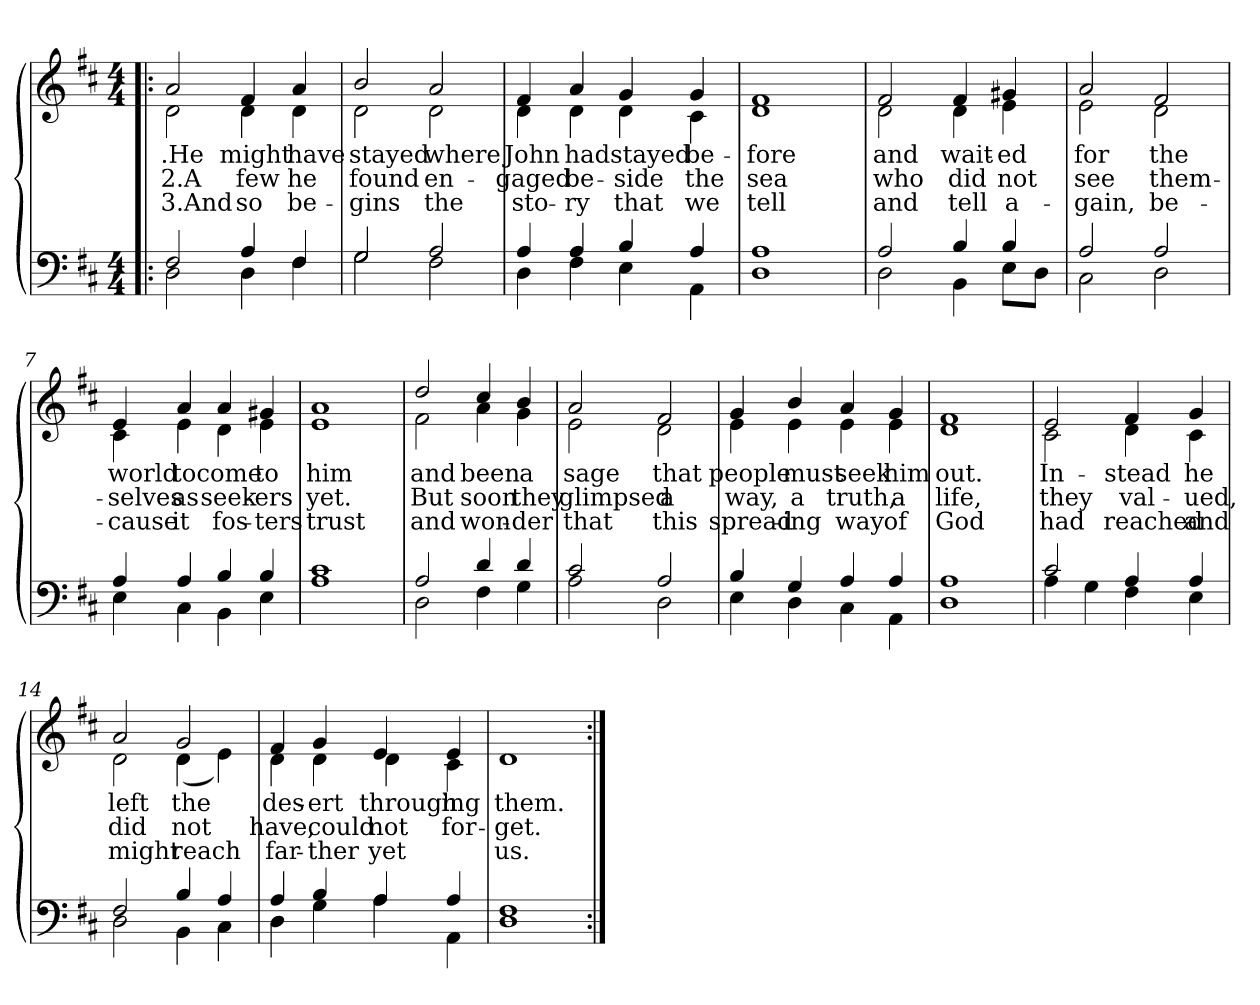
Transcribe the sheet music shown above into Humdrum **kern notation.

**kern	**kern	**text	**text	**text
*part1	*part1	*part1	*part1	*part1
*staff2	*staff1	*staff1	*staff1	*staff1
*clefF4	*clefG2	*	*	*
*k[f#c#]	*k[f#c#]	*	*	*
*D:	*D:	*	*	*
*M4/4	*M4/4	*	*	*
=1!|:	=1!|:	=1!|:	=1!|:	=1!|:
*^	*	*	*	*
!	!	!	!LO:LY:b	!LO:LY:b	!LO:LY:b
*	*	*^	*	*	*
2F#/	2D\	2a/	2d<\	.He	2.A	3.And
!	!	!	!	!LO:LY:b	!LO:LY:b	!LO:LY:b
4A/	4D\	4f#/	4d\	might	few	so
!	!	!	!	!LO:LY:b	!LO:LY:b	!LO:LY:b
4F#/	4F#\	4a/	4d\	have	he	be-
=2	=2	=2	=2	=2	=2	=2
!	!	!	!	!LO:LY:b	!LO:LY:b	!LO:LY:b
2G/	2G\	2b/	2d\	stayed	found	-gins
!	!	!	!	!LO:LY:b	!LO:LY:b	!LO:LY:b
2A/	2F#\	2a/	2d\	where	en-	the
=3	=3	=3	=3	=3	=3	=3
!	!	!	!	!LO:LY:b	!LO:LY:b	!LO:LY:b
4A/	4D\	4f#/	4d\	John	-gaged	sto-
!	!	!	!	!LO:LY:b	!LO:LY:b	!LO:LY:b
4A/	4F#\	4a/	4d\	had	be-	-ry
!	!	!	!	!LO:LY:b	!LO:LY:b	!LO:LY:b
4B/	4E\	4g/	4d\	stayed	-side	that
!	!	!	!	!LO:LY:b	!LO:LY:b	!LO:LY:b
4A/	4AA\	4g/	4c#\	be-	the	we
=4	=4	=4	=4	=4	=4	=4
!	!	!	!	!LO:LY:b	!LO:LY:b	!LO:LY:b
*v	*v	*	*	*	*	*
*	*v	*v	*	*	*
1D 1A	1d 1f#	-fore	sea	tell
!!LO:LB:g=z
=5	=5	=5	=5	=5
*^	*	*	*	*
!	!	!	!LO:LY:b	!LO:LY:b	!LO:LY:b
*	*	*^	*	*	*
2A/	2D\	2f#/	2d\	and	who	and
!	!	!	!	!LO:LY:b	!LO:LY:b	!LO:LY:b
4B/	4BB\	4f#/	4d\	wait-	did	tell
!	!	!	!	!LO:LY:b	!LO:LY:b	!LO:LY:b
4B/	8E\L	4g#X/	4e\	-ed	not	a-
.	8D\J	.	.	.	.	.
=6	=6	=6	=6	=6	=6	=6
!	!	!	!	!LO:LY:b	!LO:LY:b	!LO:LY:b
2A/	2C#\	2a/	2e\	for	see	-gain,
!	!	!	!	!LO:LY:b	!LO:LY:b	!LO:LY:b
2A/	2D\	2f#/	2d\	the	them-	be-
=7	=7	=7	=7	=7	=7	=7
!	!	!	!	!LO:LY:b	!LO:LY:b	!LO:LY:b
4A/	4E\	4e/	4c#\	world	-selves	-cause
!	!	!	!	!LO:LY:b	!LO:LY:b	!LO:LY:b
4A/	4C#\	4a/	4e\	to	as	it
!	!	!	!	!LO:LY:b	!LO:LY:b	!LO:LY:b
4B/	4BB\	4a/	4d\	come	seek-	fos-
!	!	!	!	!LO:LY:b	!LO:LY:b	!LO:LY:b
4B/	4E\	4g#X/	4e\	to	-ers	-ters
=8	=8	=8	=8	=8	=8	=8
!	!	!	!	!LO:LY:b	!LO:LY:b	!LO:LY:b
*v	*v	*	*	*	*	*
*	*v	*v	*	*	*
1A 1c#	1e 1a	him	yet.	trust
!!LO:LB:g=z
=9	=9	=9	=9	=9
*^	*	*	*	*
!	!	!	!LO:LY:b	!LO:LY:b	!LO:LY:b
*	*	*^	*	*	*
2A/	2D\	2dd/	2f#\	and	But	and
!	!	!	!	!LO:LY:b	!LO:LY:b	!LO:LY:b
4d/	4F#\	4cc#/	4a\	been	soon	won-
!	!	!	!	!LO:LY:b	!LO:LY:b	!LO:LY:b
4d/	4G\	4b/	4g\	a	they	-der
=10	=10	=10	=10	=10	=10	=10
!	!	!	!	!LO:LY:b	!LO:LY:b	!LO:LY:b
2c#/	2A\	2a/	2e\	sage	glimpsed	that
!	!	!	!	!LO:LY:b	!LO:LY:b	!LO:LY:b
2A/	2D\	2f#/	2d\	that	a	this
=11	=11	=11	=11	=11	=11	=11
!	!	!	!	!LO:LY:b	!LO:LY:b	!LO:LY:b
4B/	4E\	4g/	4e\	people	way,	spread-
!	!	!	!	!LO:LY:b	!LO:LY:b	!LO:LY:b
4G/	4D\	4b/	4e\	must	a	-ing
!	!	!	!	!LO:LY:b	!LO:LY:b	!LO:LY:b
4A/	4C#\	4a/	4e\	seek	truth,	way
!	!	!	!	!LO:LY:b	!LO:LY:b	!LO:LY:b
4A/	4AA\	4g/	4e\	him	a	of
=12	=12	=12	=12	=12	=12	=12
!	!	!	!	!LO:LY:b	!LO:LY:b	!LO:LY:b
*v	*v	*	*	*	*	*
*	*v	*v	*	*	*
1D 1A	1d 1f#	out.	life,	God
!!LO:LB:g=z
=13	=13	=13	=13	=13
*^	*	*	*	*
!	!	!	!LO:LY:b:rj	!LO:LY:b:rj	!LO:LY:b:rj
*	*	*^	*	*	*
2c#/	4A\	2e/	2c#\	In-	they	had
.	4G\	.	.	.	.	.
!	!	!	!	!LO:LY:b	!LO:LY:b	!LO:LY:b
4A/	4F#\	4f#/	4d\	-stead	val-	reached
!	!	!	!	!LO:LY:b	!LO:LY:b	!LO:LY:b
4A/	4E\	4g/	4c#\	he	-ued,	and
=14	=14	=14	=14	=14	=14	=14
!	!	!	!	!LO:LY:b	!LO:LY:b	!LO:LY:b
2F#/	2D\	2a/	2d\	left	did	might
!	!	!	!	!LO:LY:b	!LO:LY:b	!LO:LY:b
4B/	4BB\	2g/	(<4d\	the	not	reach
4A/	4C#\	.	4e\)	.	.	.
=15	=15	=15	=15	=15	=15	=15
!	!	!	!	!LO:LY:b	!LO:LY:b	!LO:LY:b
4A/	4D\	4f#/	4d\	des-	have,	far-
!	!	!	!	!LO:LY:b	!LO:LY:b	!LO:LY:b
4B/	4G\	4g/	4d\	-ert	could	-ther
!	!	!	!	!LO:LY:b	!LO:LY:b	!LO:LY:b
!	!	!	!	!LO:LY:b	!	!
4A/	4A\	4e/	4d\	through	not	yet
!	!	!	!	!LO:LY:b	!LO:LY:b	!
4A/	4AA\	4e/	4c#\	-ing	for-	.
=16	=16	=16	=16	=16	=16	=16
!	!	!	!	!LO:LY:b	!LO:LY:b	!LO:LY:b
*v	*v	*	*	*	*	*
*	*v	*v	*	*	*
1D 1F#	1d	them.	-get.	us.
=:|!	=:|!	=:|!	=:|!	=:|!
*-	*-	*-	*-	*-
